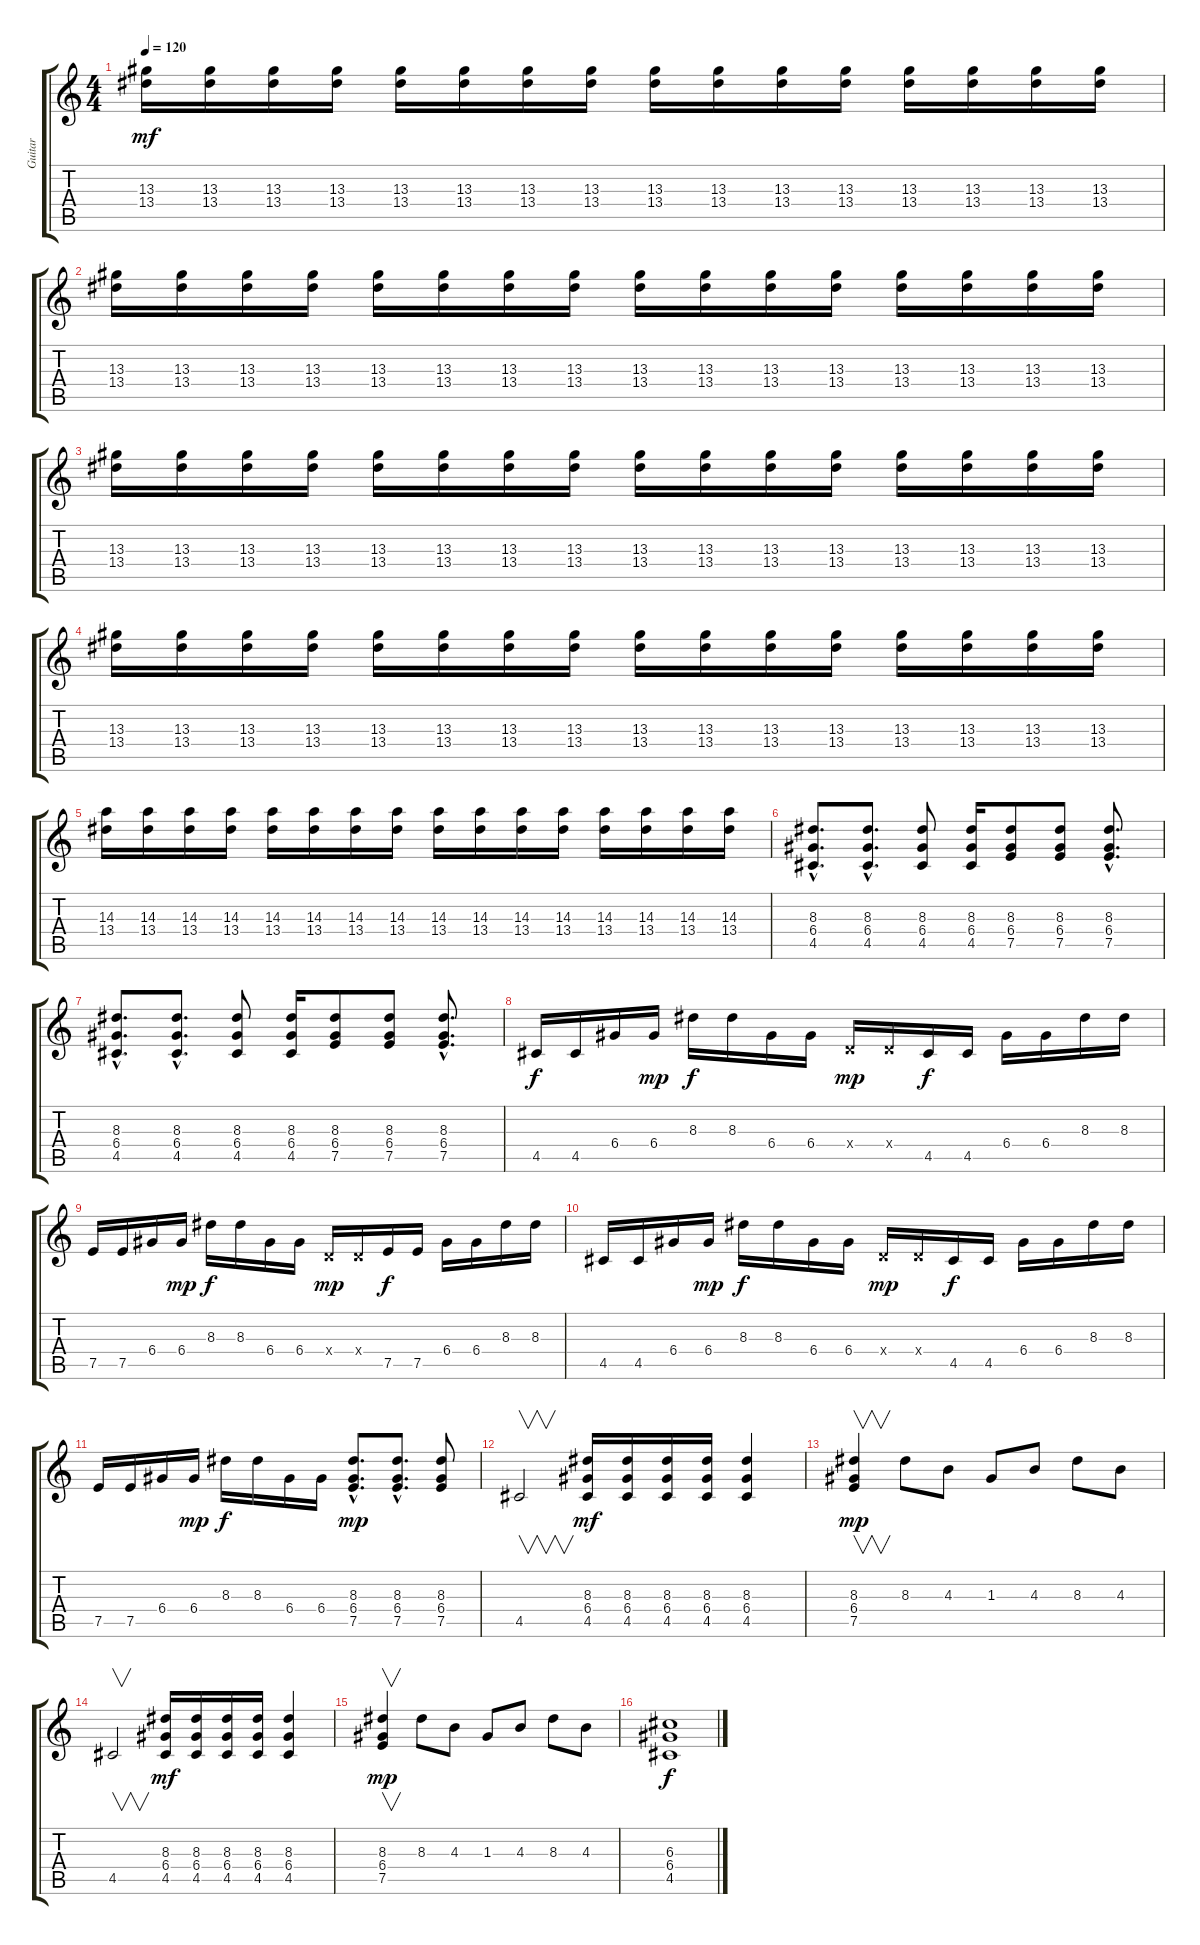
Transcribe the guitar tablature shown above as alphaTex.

\track ("Guitar" "Guitar") {instrument distortionguitar}
\staff {score tabs}
\tuning (E4 B3 G3 D3 A2 E2) {hide}
\ts (4 4)
\tempo 120
\clef g2
\ks c
(13.3 13.4).16{dy mf} (13.3 13.4).16 (13.3 13.4).16 (13.3 13.4).16 (13.3 13.4).16 (13.3 13.4).16 (13.3 13.4).16 (13.3 13.4).16{balance 8} (13.3 13.4).16 (13.3 13.4).16 (13.3 13.4).16 (13.3 13.4).16 (13.3 13.4).16 (13.3 13.4).16 (13.3 13.4).16 (13.3 13.4).16 |
(13.3 13.4).16 (13.3 13.4).16 (13.3 13.4).16 (13.3 13.4).16 (13.3 13.4).16 (13.3 13.4).16 (13.3 13.4).16 (13.3 13.4).16 (13.3 13.4).16 (13.3 13.4).16 (13.3 13.4).16 (13.3 13.4).16 (13.3 13.4).16 (13.3 13.4).16 (13.3 13.4).16 (13.3 13.4).16 |
(13.3 13.4).16 (13.3 13.4).16 (13.3 13.4).16 (13.3 13.4).16 (13.3 13.4).16 (13.3 13.4).16 (13.3 13.4).16 (13.3 13.4).16 (13.3 13.4).16 (13.3 13.4).16 (13.3 13.4).16 (13.3 13.4).16 (13.3 13.4).16 (13.3 13.4).16 (13.3 13.4).16 (13.3 13.4).16 |
(13.3 13.4).16 (13.3 13.4).16 (13.3 13.4).16 (13.3 13.4).16 (13.3 13.4).16 (13.3 13.4).16 (13.3 13.4).16 (13.3 13.4).16 (13.3 13.4).16 (13.3 13.4).16 (13.3 13.4).16 (13.3 13.4).16 (13.3 13.4).16 (13.3 13.4).16 (13.3 13.4).16 (13.3 13.4).16 |
(14.3 13.4).16 (14.3 13.4).16 (14.3 13.4).16 (14.3 13.4).16 (14.3 13.4).16 (14.3 13.4).16 (14.3 13.4).16 (14.3 13.4).16 (14.3 13.4).16 (14.3 13.4).16 (14.3 13.4).16 (14.3 13.4).16 (14.3 13.4).16 (14.3 13.4).16 (14.3 13.4).16 (14.3 13.4).16 |
(8.3{hac} 6.4{hac} 4.5{hac}).8{d} (8.3{hac} 6.4{hac} 4.5{hac}).8{d} (8.3 6.4 4.5).8 (8.3 6.4 4.5).16 (8.3 6.4 7.5).8 (8.3 6.4 7.5).8 (8.3{hac} 6.4{hac} 7.5{hac}).8{d} |
(8.3{hac} 6.4{hac} 4.5{hac}).8{d} (8.3{hac} 6.4{hac} 4.5{hac}).8{d} (8.3 6.4 4.5).8 (8.3 6.4 4.5).16 (8.3 6.4 7.5).8 (8.3 6.4 7.5).8 (8.3{hac} 6.4{hac} 7.5{hac}).8{d} |
4.5.16{dy f} 4.5.16 6.4.16 6.4.16{dy mp} 8.3.16{dy f} 8.3.16 6.4.16 6.4.16 0.4{x}.16{dy mp} 0.4{x}.16 4.5.16{dy f} 4.5.16 6.4.16 6.4.16 8.3.16 8.3.16 |
7.5.16 7.5.16 6.4.16 6.4.16{dy mp} 8.3.16{dy f} 8.3.16 6.4.16 6.4.16 0.4{x}.16{dy mp} 0.4{x}.16 7.5.16{dy f} 7.5.16 6.4.16 6.4.16 8.3.16 8.3.16 |
4.5.16 4.5.16 6.4.16 6.4.16{dy mp} 8.3.16{dy f} 8.3.16 6.4.16 6.4.16 0.4{x}.16{dy mp} 0.4{x}.16 4.5.16{dy f} 4.5.16 6.4.16 6.4.16 8.3.16 8.3.16 |
7.5.16 7.5.16 6.4.16 6.4.16{dy mp} 8.3.16{dy f} 8.3.16 6.4.16 6.4.16 (8.3{hac} 6.4{hac} 7.5{hac}).8{d dy mp} (8.3{hac} 6.4{hac} 7.5{hac}).8{d} (8.3 6.4 7.5).8 |
4.5.2{v volume 10} (8.3 6.4 4.5).16{dy mf} (8.3 6.4 4.5).16 (8.3 6.4 4.5).16 (8.3 6.4 4.5).16 (8.3 6.4 4.5).4 |
(8.3 6.4 7.5).4{v dy mp} 8.3.8 4.3.8 1.3.8 4.3.8 8.3.8 4.3.8 |
4.5.2{v} (8.3 6.4 4.5).16{dy mf} (8.3 6.4 4.5).16 (8.3 6.4 4.5).16 (8.3 6.4 4.5).16 (8.3 6.4 4.5).4 |
(8.3 6.4 7.5).4{v dy mp} 8.3.8 4.3.8 1.3.8 4.3.8 8.3.8 4.3.8 |
(6.3 6.4 4.5).1{dy f}
